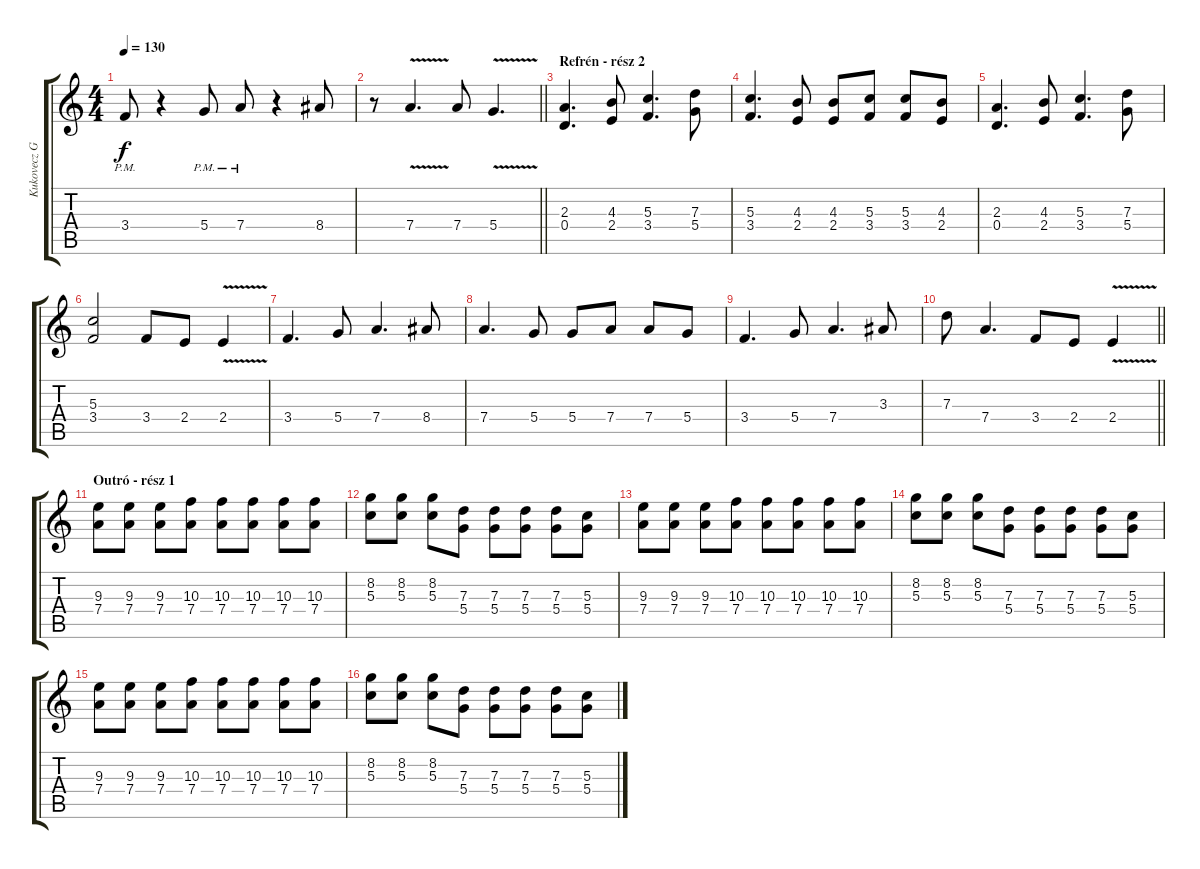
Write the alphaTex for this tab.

\track ("Kukovecz Gábor - gitár" "Kukovecz G") {instrument distortionguitar}
\staff {score tabs}
\tuning (E4 B3 G3 D3 A2 E2) {hide}
\ts (4 4)
\tempo 130
\clef g2
\ks c
3.4{pm}.8{dy f} r.4 5.4{pm}.8 7.4{pm}.8 r.4 8.4.8 |
\barLineRight lightlight
r.8 7.4{v}.4{d} 7.4.8 5.4{v}.4{d} |
\section ("" "Refrén - rész 2")
(2.3 0.4).4{d} (4.3 2.4).8 (5.3 3.4).4{d} (7.3 5.4).8 |
(5.3 3.4).4{d} (4.3 2.4).8 (4.3 2.4).8 (5.3 3.4).8 (5.3 3.4).8 (4.3 2.4).8 |
(2.3 0.4).4{d} (4.3 2.4).8 (5.3 3.4).4{d} (7.3 5.4).8 |
(5.3 3.4).2 3.4.8 2.4.8 2.4{v}.4 |
3.4.4{d} 5.4.8 7.4.4{d} 8.4.8 |
7.4.4{d} 5.4.8 5.4.8 7.4.8 7.4.8 5.4.8 |
3.4.4{d} 5.4.8 7.4.4{d} 3.3.8 |
\barLineRight lightlight
7.3.8 7.4.4{d} 3.4.8 2.4.8 2.4{v}.4 |
\section ("" "Outró - rész 1")
(9.3 7.4).8 (9.3 7.4).8 (9.3 7.4).8 (10.3 7.4).8 (10.3 7.4).8 (10.3 7.4).8 (10.3 7.4).8 (10.3 7.4).8 |
(8.2 5.3).8 (8.2 5.3).8 (8.2 5.3).8 (7.3 5.4).8 (7.3 5.4).8 (7.3 5.4).8 (7.3 5.4).8 (5.3 5.4).8 |
(9.3 7.4).8 (9.3 7.4).8 (9.3 7.4).8 (10.3 7.4).8 (10.3 7.4).8 (10.3 7.4).8 (10.3 7.4).8 (10.3 7.4).8 |
(8.2 5.3).8 (8.2 5.3).8 (8.2 5.3).8 (7.3 5.4).8 (7.3 5.4).8 (7.3 5.4).8 (7.3 5.4).8 (5.3 5.4).8 |
(9.3 7.4).8 (9.3 7.4).8 (9.3 7.4).8 (10.3 7.4).8 (10.3 7.4).8 (10.3 7.4).8 (10.3 7.4).8 (10.3 7.4).8 |
(8.2 5.3).8 (8.2 5.3).8 (8.2 5.3).8 (7.3 5.4).8 (7.3 5.4).8 (7.3 5.4).8 (7.3 5.4).8 (5.3 5.4).8
